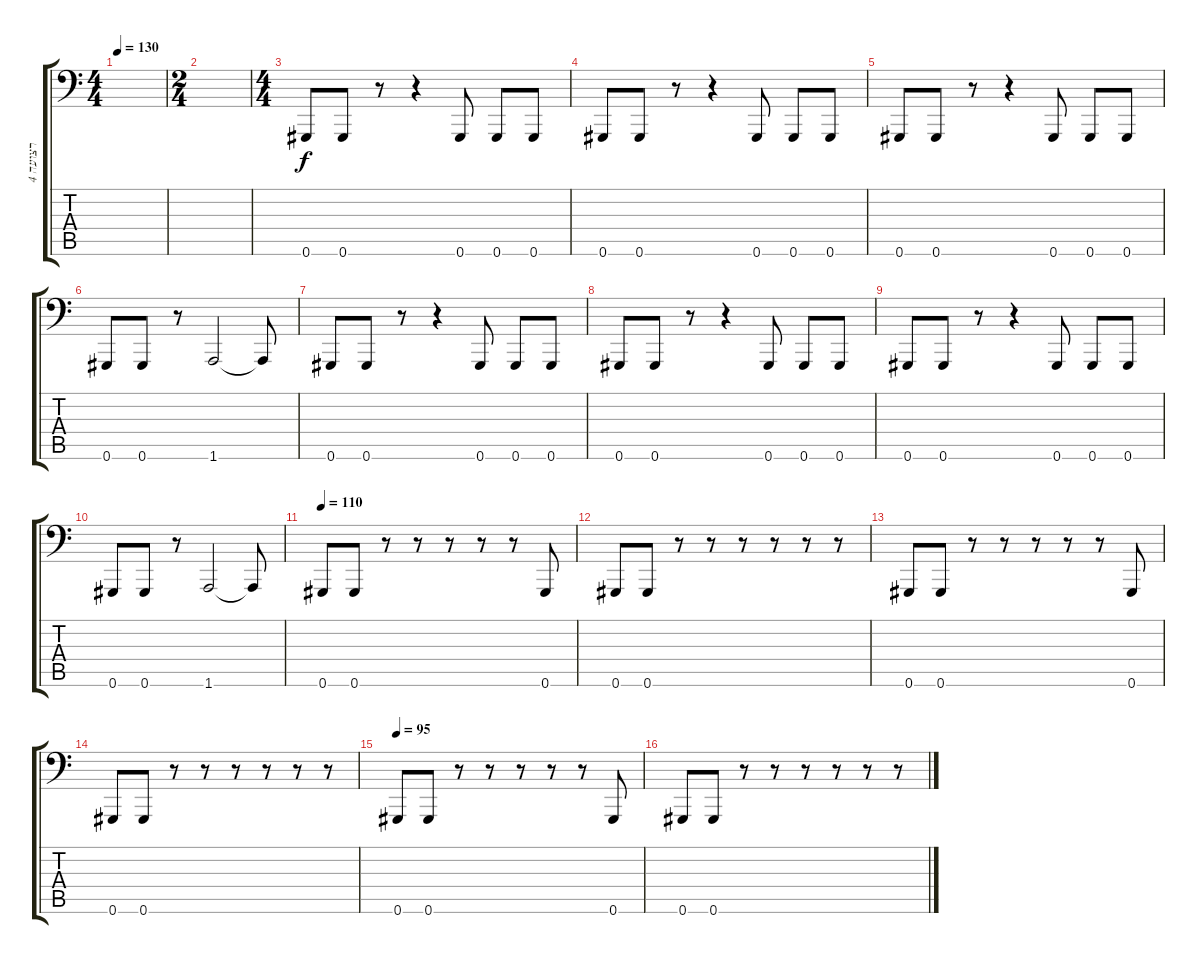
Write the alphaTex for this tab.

\track ("רצועה 4" "רצועה 4") {instrument electricbasspick}
\staff {score tabs}
\tuning (Bb2 F2 Db2 Ab1 Eb1 Ab0) {hide}
\ts (4 4)
\tempo 130
\clef f4
\ks c
|
\ts (2 4)
|
\ts (4 4)
0.6.8 0.6.8 r.8 r.4 0.6.8 0.6.8 0.6.8 |
0.6.8 0.6.8 r.8 r.4 0.6.8 0.6.8 0.6.8 |
0.6.8 0.6.8 r.8 r.4 0.6.8 0.6.8 0.6.8 |
0.6.8 0.6.8 r.8 1.6.2 1.6{t}.8 |
0.6.8 0.6.8 r.8 r.4 0.6.8 0.6.8 0.6.8 |
0.6.8 0.6.8 r.8 r.4 0.6.8 0.6.8 0.6.8 |
0.6.8 0.6.8 r.8 r.4 0.6.8 0.6.8 0.6.8 |
0.6.8 0.6.8 r.8 1.6.2 1.6{t}.8 |
\tempo 110
0.6.8 0.6.8 r.8 r.8 r.8 r.8 r.8 0.6.8 |
0.6.8 0.6.8 r.8 r.8 r.8 r.8 r.8 r.8 |
0.6.8 0.6.8 r.8 r.8 r.8 r.8 r.8 0.6.8 |
0.6.8 0.6.8 r.8 r.8 r.8 r.8 r.8 r.8 |
\tempo 95
0.6.8 0.6.8 r.8 r.8 r.8 r.8 r.8 0.6.8 |
0.6.8 0.6.8 r.8 r.8 r.8 r.8 r.8 r.8
